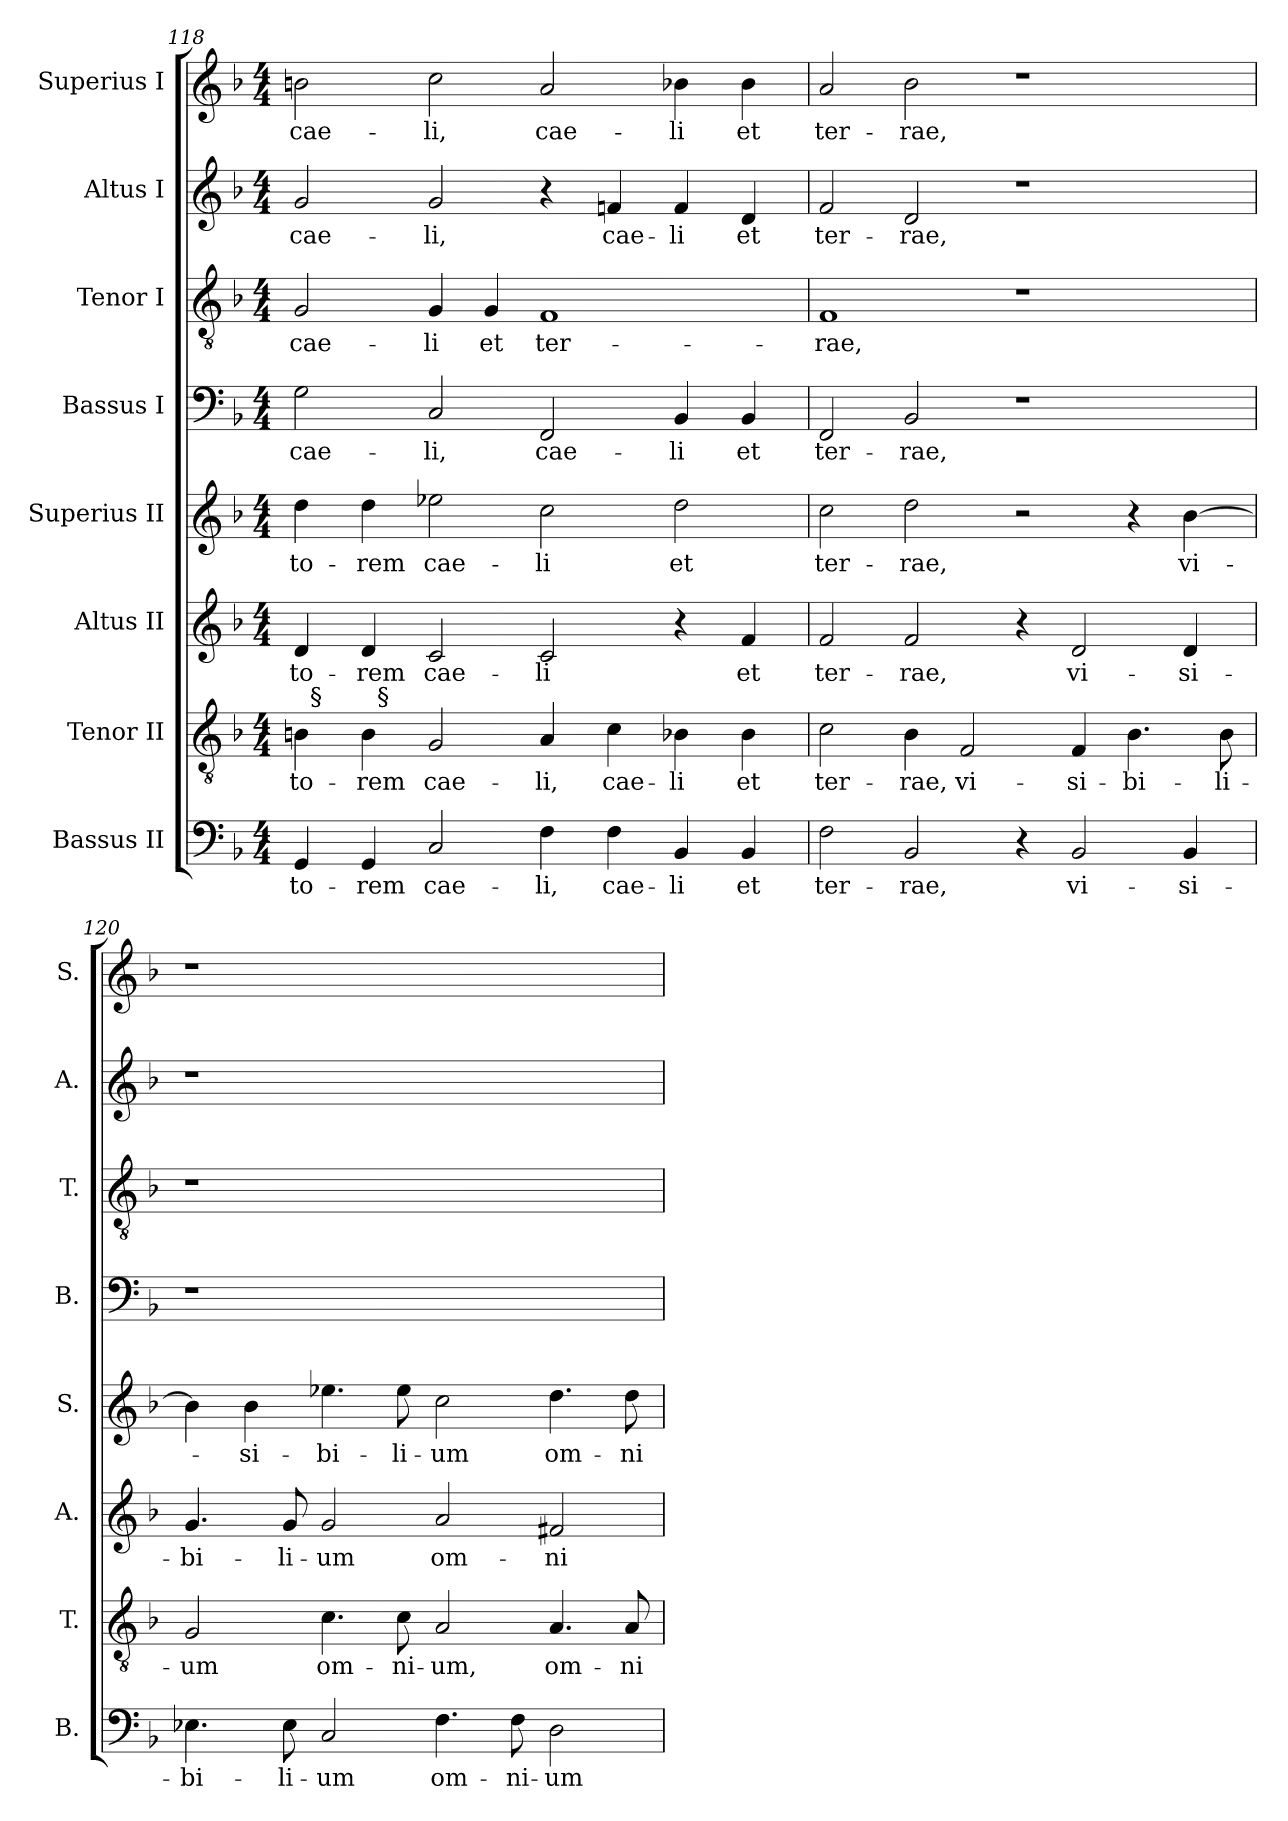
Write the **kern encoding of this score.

**kern	**text	**kern	**text	**kern	**text	**kern	**text	**kern	**text	**kern	**text	**kern	**text	**kern	**text
*part8	*part8	*part7	*part7	*part6	*part6	*part5	*part5	*part4	*part4	*part3	*part3	*part2	*part2	*part1	*part1
*staff8	*staff8	*staff7	*staff7	*staff6	*staff6	*staff5	*staff5	*staff4	*staff4	*staff3	*staff3	*staff2	*staff2	*staff1	*staff1
*I"Bassus II	*	*I"Tenor II	*	*I"Altus II	*	*I"Superius II	*	*I"Bassus I	*	*I"Tenor I	*	*I"Altus I	*	*I"Superius I	*
*I'B.	*	*I'T.	*	*I'A.	*	*I'S.	*	*I'B.	*	*I'T.	*	*I'A.	*	*I'S.	*
*clefF4	*	*clefGv2	*	*clefG2	*	*clefG2	*	*clefF4	*	*clefGv2	*	*clefG2	*	*clefG2	*
*	*	*ITrd7c12	*	*	*	*	*	*	*	*ITrd7c12	*	*	*	*	*
*k[b-]	*	*k[b-]	*	*k[b-]	*	*k[b-]	*	*k[b-]	*	*k[b-]	*	*k[b-]	*	*k[b-]	*
*d:	*	*d:	*	*d:	*	*d:	*	*d:	*	*d:	*	*d:	*	*d:	*
*M4/4	*	*M4/4	*	*M4/4	*	*M4/4	*	*M4/4	*	*M4/4	*	*M4/4	*	*M4/4	*
=118	=118	=118	=118	=118	=118	=118	=118	=118	=118	=118	=118	=118	=118	=118	=118
!	!LO:LY:b	!	!LO:LY:b	!	!LO:LY:b	!	!LO:LY:b	!	!LO:LY:b	!	!LO:LY:b	!	!LO:LY:b	!	!LO:LY:b
*	*	*^	*	*	*	*	*	*	*	*	*	*	*	*	*
*	*	*	*^	*	*	*	*	*	*	*	*	*	*	*	*	*
4GG/	-to-	4BB\	32ryy	4ryy	-to-	4d/	-to-	4dd\	-to-	2G\	cae-	2GG/	cae-	2g/	cae-	2bn\	cae-
!	!	!	!LO:TX:a:t=§	!	!	!	!	!	!	!	!	!	!	!	!	!	!
.	.	.	1ryy	.	.	.	.	.	.	.	.	.	.	.	.	.	.
!	!LO:LY:b	!	!	!	!LO:LY:b	!	!LO:LY:b	!	!LO:LY:b	!	!	!	!	!	!	!	!
4GG/	-rem	4BB\	.	32ryy	-rem	4d/	-rem	4dd\	-rem	.	.	.	.	.	.	.	.
!	!	!	!	!LO:TX:a:t=§	!	!	!	!	!	!	!	!	!	!	!	!	!
.	.	.	.	1ryy	.	.	.	.	.	.	.	.	.	.	.	.	.
!	!LO:LY:b	!	!	!	!LO:LY:b	!	!LO:LY:b	!	!LO:LY:b	!	!LO:LY:b	!	!LO:LY:b	!	!LO:LY:b	!	!LO:LY:b
2C/	cae-	2GG/	.	.	cae-	2c/	cae-	2ee-X\	cae-	2C/	-li,	4GG/	-li	2g/	-li,	2cc\	-li,
!	!	!	!	!	!	!	!	!	!	!	!	!	!LO:LY:b	!	!	!	!
.	.	.	.	.	.	.	.	.	.	.	.	4GG/	et	.	.	.	.
!	!LO:LY:b	!	!	!	!LO:LY:b	!	!LO:LY:b	!	!LO:LY:b	!	!LO:LY:b	!	!LO:LY:b	!	!	!	!LO:LY:b
4F\	-li,	4AA/	.	.	-li,	2c/	-li	2cc\	-li	2FF/	cae-	1FF	ter-	4r	.	2a/	cae-
.	.	.	2ryy	.	.	.	.	.	.	.	.	.	.	.	.	.	.
!	!LO:LY:b	!	!	!	!LO:LY:b	!	!	!	!	!	!	!	!	!	!LO:LY:b	!	!
4F\	cae-	4C\	.	.	cae-	.	.	.	.	.	.	.	.	4fn/	cae-	.	.
.	.	.	.	2ryy	.	.	.	.	.	.	.	.	.	.	.	.	.
!	!LO:LY:b	!	!	!	!LO:LY:b	!	!	!	!LO:LY:b	!	!LO:LY:b	!	!	!	!LO:LY:b	!	!LO:LY:b
4BB-/	-li	4BB-X\	.	.	-li	4r	.	2dd\	et	4BB-/	-li	.	.	4f/	-li	4b-X\	-li
.	.	.	4...ryy	.	.	.	.	.	.	.	.	.	.	.	.	.	.
!	!LO:LY:b	!	!	!	!LO:LY:b	!	!LO:LY:b	!	!	!	!LO:LY:b	!	!	!	!LO:LY:b	!	!LO:LY:b
4BB-/	et	4BB-\	.	.	et	4f/	et	.	.	4BB-/	et	.	.	4d/	et	4b-\	et
.	.	.	.	8..ryy	.	.	.	.	.	.	.	.	.	.	.	.	.
!!LO:LB:g=z
=119	=119	=119	=119	=119	=119	=119	=119	=119	=119	=119	=119	=119	=119	=119	=119	=119	=119
!	!LO:LY:b	!	!	!	!LO:LY:b	!	!LO:LY:b	!	!LO:LY:b	!	!LO:LY:b	!	!LO:LY:b	!	!LO:LY:b	!	!LO:LY:b
*	*	*v	*v	*v	*	*	*	*	*	*	*	*	*	*	*	*	*
2F\	ter-	2C\	ter-	2f/	ter-	2cc\	ter-	2FF/	ter-	1FF	-rae,	2f/	ter-	2a/	ter-
!	!LO:LY:b	!	!LO:LY:b	!	!LO:LY:b	!	!LO:LY:b	!	!LO:LY:b	!	!	!	!LO:LY:b	!	!LO:LY:b
2BB-/	-rae,	4BB-\	-rae,	2f/	-rae,	2dd\	-rae,	2BB-/	-rae,	.	.	2d/	-rae,	2b-\	-rae,
!	!	!	!LO:LY:b	!	!	!	!	!	!	!	!	!	!	!	!
.	.	2FF/	vi-	.	.	.	.	.	.	.	.	.	.	.	.
4r	.	.	.	4r	.	2r	.	1r	.	1r	.	1r	.	1r	.
!	!LO:LY:b	!	!LO:LY:b	!	!LO:LY:b	!	!	!	!	!	!	!	!	!	!
2BB-/	vi-	4FF/	-si-	2d/	vi-	.	.	.	.	.	.	.	.	.	.
!	!	!	!LO:LY:b	!	!	!	!	!	!	!	!	!	!	!	!
.	.	4.BB-\	-bi-	.	.	4r	.	.	.	.	.	.	.	.	.
!	!LO:LY:b	!	!	!	!LO:LY:b	!	!LO:LY:b	!	!	!	!	!	!	!	!
4BB-/	-si-	.	.	4d/	-si-	[>4b-\	vi-	.	.	.	.	.	.	.	.
!	!	!	!LO:LY:b	!	!	!	!	!	!	!	!	!	!	!	!
.	.	8BB-\	-li-	.	.	.	.	.	.	.	.	.	.	.	.
=120	=120	=120	=120	=120	=120	=120	=120	=120	=120	=120	=120	=120	=120	=120	=120
!	!LO:LY:b	!	!LO:LY:b	!	!LO:LY:b	!	!	!LO:N:vis=1	!	!LO:N:vis=1	!	!LO:N:vis=1	!	!LO:N:vis=1	!
4.E-X\	-bi-	2GG/	-um	4.g/	-bi-	4b-\]	.	1r	.	1r	.	1r	.	1r	.
!	!	!	!	!	!	!	!LO:LY:b	!	!	!	!	!	!	!	!
.	.	.	.	.	.	4b-\	-si-	.	.	.	.	.	.	.	.
!	!LO:LY:b	!	!	!	!LO:LY:b	!	!	!	!	!	!	!	!	!	!
8E-\	-li-	.	.	8g/	-li-	.	.	.	.	.	.	.	.	.	.
!	!LO:LY:b	!	!LO:LY:b	!	!LO:LY:b	!	!LO:LY:b	!	!	!	!	!	!	!	!
2C/	-um	4.C\	om-	2g/	-um	4.ee-X\	-bi-	.	.	.	.	.	.	.	.
!	!	!	!LO:LY:b	!	!	!	!LO:LY:b	!	!	!	!	!	!	!	!
.	.	8C\	-ni-	.	.	8ee-\	-li-	.	.	.	.	.	.	.	.
!	!LO:LY:b	!	!LO:LY:b	!	!LO:LY:b	!	!LO:LY:b	!	!	!	!	!	!	!	!
4.F\	om-	2AA/	-um,	2a/	om-	2cc\	-um	1ryy	.	1ryy	.	1ryy	.	1ryy	.
!	!LO:LY:b	!	!	!	!	!	!	!	!	!	!	!	!	!	!
8F\	-ni-	.	.	.	.	.	.	.	.	.	.	.	.	.	.
!	!LO:LY:b	!	!LO:LY:b	!	!LO:LY:b	!	!LO:LY:b	!	!	!	!	!	!	!	!
2D\	-um	4.AA/	om-	2f#X/	-ni-	4.dd\	om-	.	.	.	.	.	.	.	.
!	!	!	!LO:LY:b	!	!	!	!LO:LY:b	!	!	!	!	!	!	!	!
.	.	8AA/	-ni-	.	.	8dd\	-ni-	.	.	.	.	.	.	.	.
=	=	=	=	=	=	=	=	=	=	=	=	=	=	=	=
*-	*-	*-	*-	*-	*-	*-	*-	*-	*-	*-	*-	*-	*-	*-	*-
